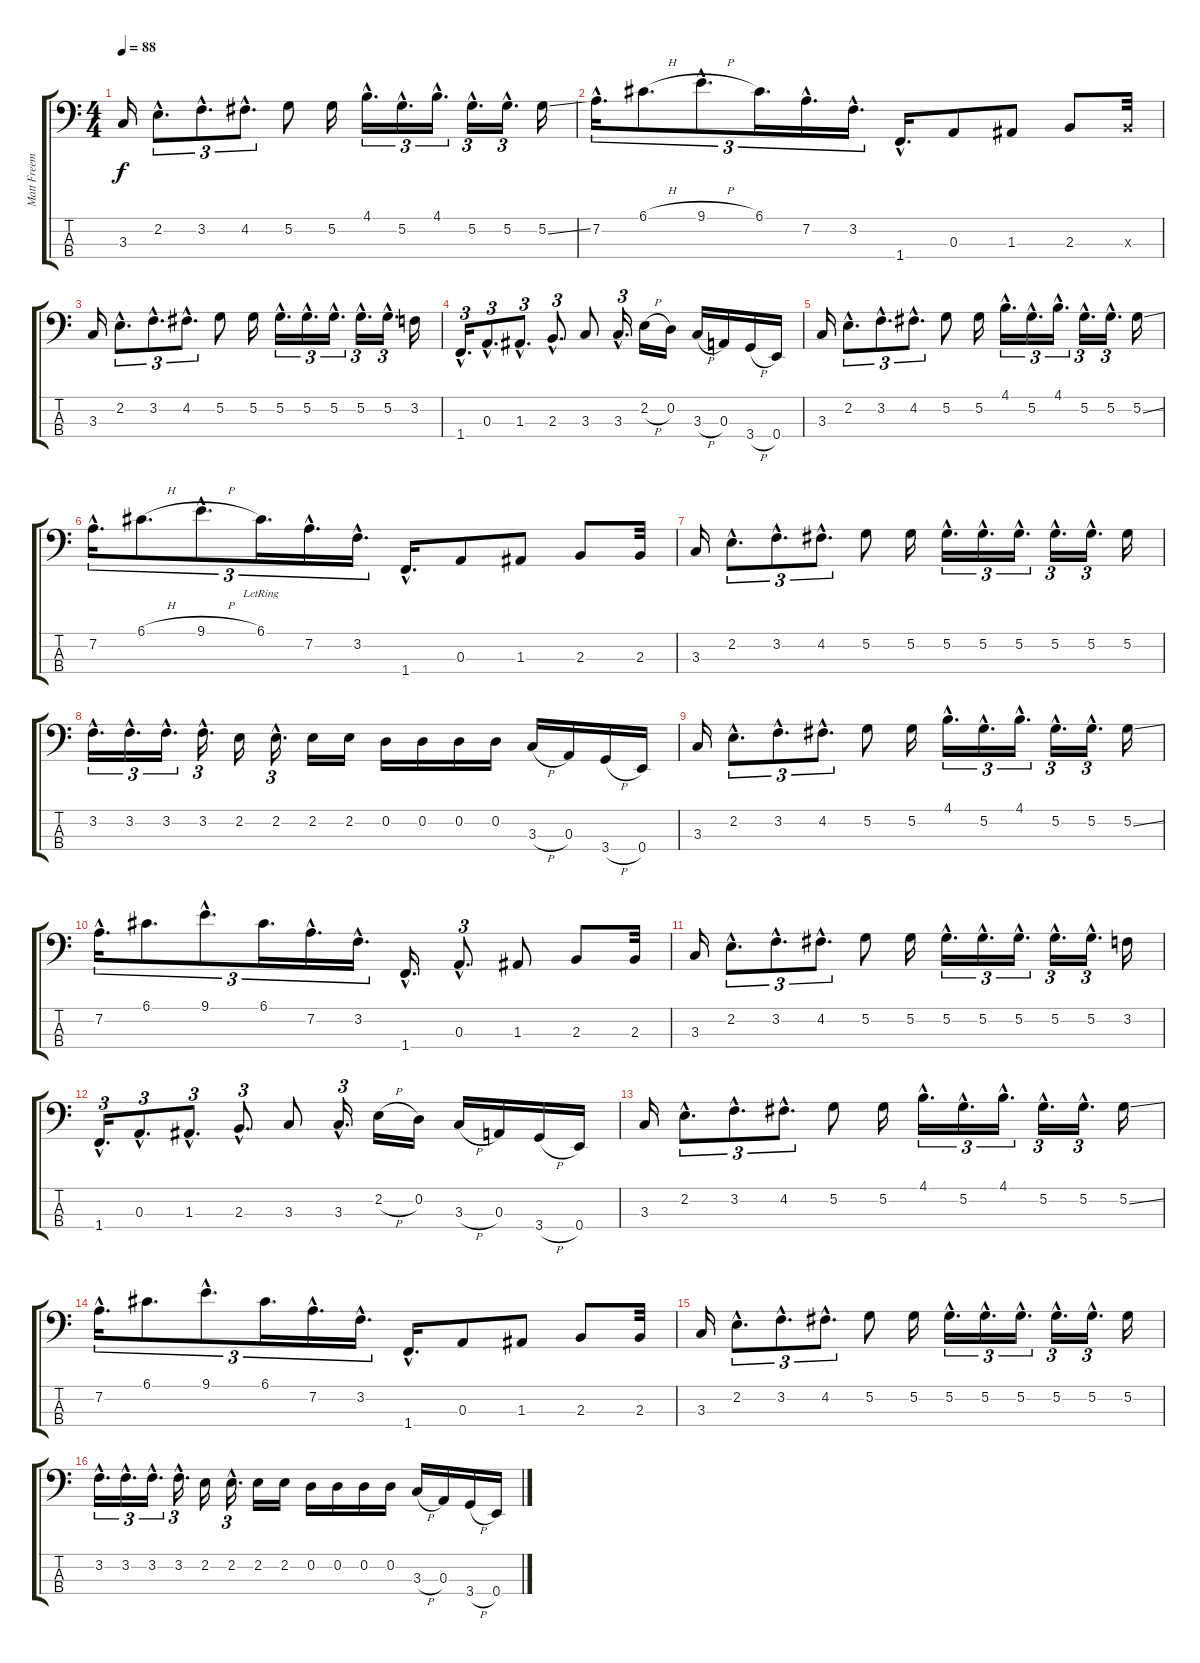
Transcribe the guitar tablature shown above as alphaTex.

\track ("Matt Freeman" "Matt Freem") {instrument electricbasspick}
\staff {score tabs}
\tuning (G2 D2 A1 E1) {hide}
\ts (4 4)
\tempo 88
\clef f4
\ks c
3.3.16{dy f instrument electricbasspick} 2.2{hac}.8{d tu (3 2)} 3.2{hac}.8{d tu (3 2)} 4.2{hac}.8{d tu (3 2)} 5.2.8 5.2.16 4.1{hac}.16{d tu (3 2)} 5.2{hac}.16{d tu (3 2)} 4.1{hac}.16{d tu (3 2)} 5.2{hac}.16{d tu (3 2)} 5.2{hac}.16{d tu (3 2)} 5.2{ss}.16 |
7.2{hac}.16{d tu (3 2)} 6.1{h}.8{d tu (3 2)} 9.1{h hac}.8{d tu (3 2)} 6.1.16{d tu (3 2)} 7.2{hac}.16{d tu (3 2)} 3.2{hac}.16{d tu (3 2)} 1.4{hac}.16{d} 0.3.8 1.3.8 2.3.8 2.3{x}.32 |
3.3.16 2.2{hac}.8{d tu (3 2)} 3.2{hac}.8{d tu (3 2)} 4.2{hac}.8{d tu (3 2)} 5.2.8 5.2.16 5.2{hac}.16{d tu (3 2)} 5.2{hac}.16{d tu (3 2)} 5.2{hac}.16{d tu (3 2)} 5.2{hac}.16{d tu (3 2)} 5.2{hac}.16{d tu (3 2)} 3.2.16 |
1.4{hac}.16{d tu (3 2)} 0.3{hac}.8{d tu (3 2)} 1.3{hac}.8{d tu (3 2)} 2.3{hac}.8{d tu (3 2)} 3.3.8 3.3{hac}.16{d tu (3 2)} 2.2{h}.16 0.2.16 3.3{h}.16 0.3.16 3.4{h}.16 0.4.16 |
3.3.16 2.2{hac}.8{d tu (3 2)} 3.2{hac}.8{d tu (3 2)} 4.2{hac}.8{d tu (3 2)} 5.2.8 5.2.16 4.1{hac}.16{d tu (3 2)} 5.2{hac}.16{d tu (3 2)} 4.1{hac}.16{d tu (3 2)} 5.2{hac}.16{d tu (3 2)} 5.2{hac}.16{d tu (3 2)} 5.2{ss}.16 |
7.2{hac}.16{d tu (3 2)} 6.1{h}.8{d tu (3 2)} 9.1{h hac}.8{d tu (3 2)} 6.1{lr}.16{d tu (3 2)} 7.2{hac}.16{d tu (3 2)} 3.2{hac}.16{d tu (3 2)} 1.4{hac}.16{d} 0.3.8 1.3.8 2.3.8 2.3.32 |
3.3.16 2.2{hac}.8{d tu (3 2)} 3.2{hac}.8{d tu (3 2)} 4.2{hac}.8{d tu (3 2)} 5.2.8 5.2.16 5.2{hac}.16{d tu (3 2)} 5.2{hac}.16{d tu (3 2)} 5.2{hac}.16{d tu (3 2)} 5.2{hac}.16{d tu (3 2)} 5.2{hac}.16{d tu (3 2)} 5.2.16 |
3.2{hac}.16{d tu (3 2)} 3.2{hac}.16{d tu (3 2)} 3.2{hac}.16{d tu (3 2)} 3.2{hac}.16{d tu (3 2)} 2.2.16 2.2{hac}.16{d tu (3 2)} 2.2.16 2.2.16 0.2.16 0.2.16 0.2.16 0.2.16 3.3{h}.16 0.3.16 3.4{h}.16 0.4.16 |
3.3.16 2.2{hac}.8{d tu (3 2)} 3.2{hac}.8{d tu (3 2)} 4.2{hac}.8{d tu (3 2)} 5.2.8 5.2.16 4.1{hac}.16{d tu (3 2)} 5.2{hac}.16{d tu (3 2)} 4.1{hac}.16{d tu (3 2)} 5.2{hac}.16{d tu (3 2)} 5.2{hac}.16{d tu (3 2)} 5.2{ss}.16 |
7.2{hac}.16{d tu (3 2)} 6.1.8{d tu (3 2)} 9.1{hac}.8{d tu (3 2)} 6.1.16{d tu (3 2)} 7.2{hac}.16{d tu (3 2)} 3.2{hac}.16{d tu (3 2)} 1.4{hac}.16{d} 0.3{hac}.8{d tu (3 2)} 1.3.8 2.3.8 2.3.32 |
3.3.16 2.2{hac}.8{d tu (3 2)} 3.2{hac}.8{d tu (3 2)} 4.2{hac}.8{d tu (3 2)} 5.2.8 5.2.16 5.2{hac}.16{d tu (3 2)} 5.2{hac}.16{d tu (3 2)} 5.2{hac}.16{d tu (3 2)} 5.2{hac}.16{d tu (3 2)} 5.2{hac}.16{d tu (3 2)} 3.2.16 |
1.4{hac}.16{d tu (3 2)} 0.3{hac}.8{d tu (3 2)} 1.3{hac}.8{d tu (3 2)} 2.3{hac}.8{d tu (3 2)} 3.3.8 3.3{hac}.16{d tu (3 2)} 2.2{h}.16 0.2.16 3.3{h}.16 0.3.16 3.4{h}.16 0.4.16 |
3.3.16 2.2{hac}.8{d tu (3 2)} 3.2{hac}.8{d tu (3 2)} 4.2{hac}.8{d tu (3 2)} 5.2.8 5.2.16 4.1{hac}.16{d tu (3 2)} 5.2{hac}.16{d tu (3 2)} 4.1{hac}.16{d tu (3 2)} 5.2{hac}.16{d tu (3 2)} 5.2{hac}.16{d tu (3 2)} 5.2{ss}.16 |
7.2{hac}.16{d tu (3 2)} 6.1.8{d tu (3 2)} 9.1{hac}.8{d tu (3 2)} 6.1.16{d tu (3 2)} 7.2{hac}.16{d tu (3 2)} 3.2{hac}.16{d tu (3 2)} 1.4{hac}.16{d} 0.3.8 1.3.8 2.3.8 2.3.32 |
3.3.16 2.2{hac}.8{d tu (3 2)} 3.2{hac}.8{d tu (3 2)} 4.2{hac}.8{d tu (3 2)} 5.2.8 5.2.16 5.2{hac}.16{d tu (3 2)} 5.2{hac}.16{d tu (3 2)} 5.2{hac}.16{d tu (3 2)} 5.2{hac}.16{d tu (3 2)} 5.2{hac}.16{d tu (3 2)} 5.2.16 |
3.2{hac}.16{d tu (3 2)} 3.2{hac}.16{d tu (3 2)} 3.2{hac}.16{d tu (3 2)} 3.2{hac}.16{d tu (3 2)} 2.2.16 2.2{hac}.16{d tu (3 2)} 2.2.16 2.2.16 0.2.16 0.2.16 0.2.16 0.2.16 3.3{h}.16 0.3.16 3.4{h}.16 0.4.16
